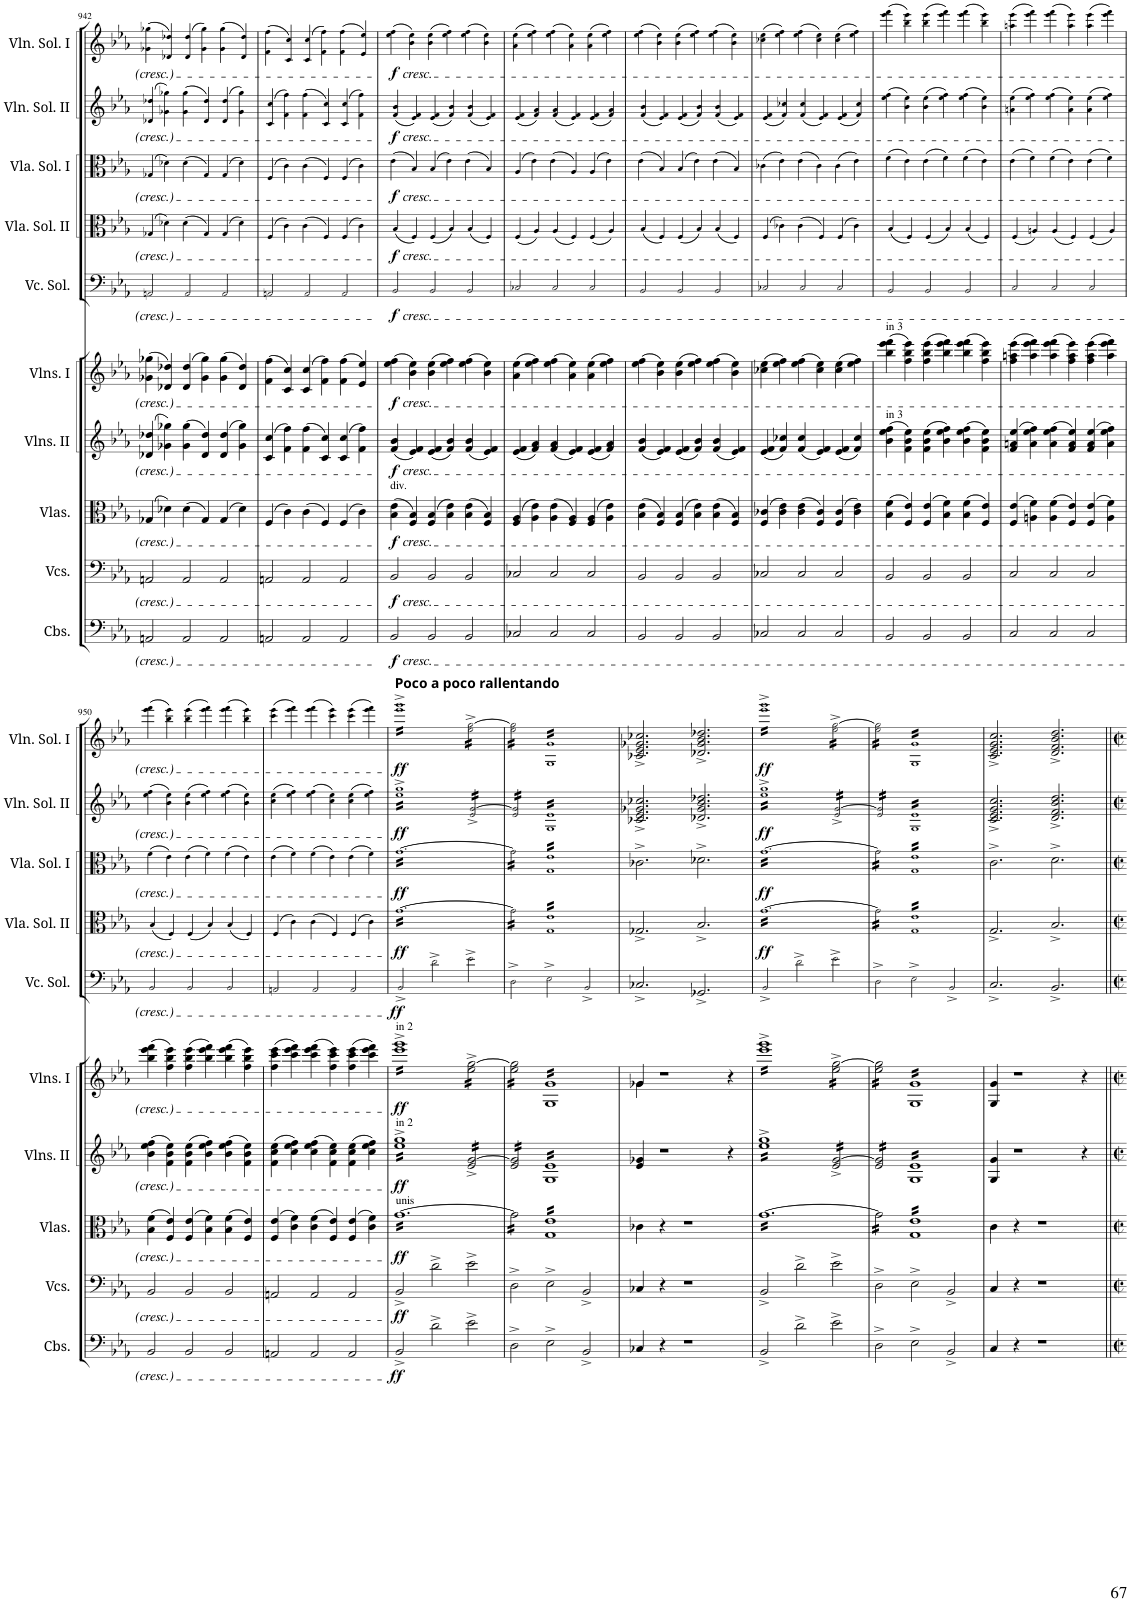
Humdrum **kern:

**kern	**dynam	**kern	**dynam	**kern	**dynam	**kern	**dynam	**kern	**dynam	**kern	**dynam	**kern	**dynam	**kern	**dynam	**kern	**dynam	**kern	**dynam
*part10	*part10	*part9	*part9	*part8	*part8	*part7	*part7	*part6	*part6	*part5	*part5	*part4	*part4	*part3	*part3	*part2	*part2	*part1	*part1
*staff10	*staff10	*staff9	*staff9	*staff8	*staff8	*staff7	*staff7	*staff6	*staff6	*staff5	*staff5	*staff4	*staff4	*staff3	*staff3	*staff2	*staff2	*staff1	*staff1
*I"Contrabasses	*	*I"Violoncellos	*	*I"Violas	*	*I"Violins II	*	*I"Violins I	*	*I"Violoncello Solo	*	*I"Viola Solo II	*	*I"Viola Solo I	*	*I"Violin Solo II	*	*I"Violin Solo I	*
*I'Cbs.	*	*I'Vcs.	*	*I'Vlas.	*	*I'Vlns. II	*	*I'Vlns. I	*	*I'Vc. Sol.	*	*I'Vla. Sol. II	*	*I'Vla. Sol. I	*	*I'Vln. Sol. II	*	*I'Vln. Sol. I	*
!!LO:PB:g=z
*clefF4	*	*clefF4	*	*clefC3	*	*clefG2	*	*clefG2	*	*clefF4	*	*clefC3	*	*clefC3	*	*clefG2	*	*clefG2	*
*Trd7c12	*	*	*	*	*	*	*	*	*	*	*	*	*	*	*	*	*	*	*
*k[b-e-a-]	*	*k[b-e-a-]	*	*k[b-e-a-]	*	*k[b-e-a-]	*	*k[b-e-a-]	*	*k[b-e-a-]	*	*k[b-e-a-]	*	*k[b-e-a-]	*	*k[b-e-a-]	*	*k[b-e-a-]	*
*M3/2	*	*M3/2	*	*M3/2	*	*M3/2	*	*M3/2	*	*M3/2	*	*M3/2	*	*M3/2	*	*M3/2	*	*M3/2	*
=942	=942	=942	=942	=942	=942	=942	=942	=942	=942	=942	=942	=942	=942	=942	=942	=942	=942	=942	=942
3AAn/	.	3AAn/	.	(6G-X/	.	(6d-X/ 6dd-X/	.	(6g-X\ 6gg-X\	.	3AAn/	.	(6G-X/	.	(6G-X/	.	(6d-X/ 6dd-X/	.	(6g-X\ 6gg-X\	.
.	.	.	.	6d-X\)	.	6g-X\ 6gg-X\)	.	6d-X/ 6dd-X/)	.	.	.	6d-X\)	.	6d-X\)	.	6g-X\ 6gg-X\)	.	6d-X/ 6dd-X/)	.
3AA/	.	3AA/	.	(6d-\	.	(6g-\ 6gg-\	.	(6d-/ 6dd-/	.	3AA/	.	(6d-\	.	(6d-\	.	(6g-\ 6gg-\	.	(6d-/ 6dd-/	.
.	.	.	.	6G-/)	.	6d-/ 6dd-/)	.	6g-\ 6gg-\)	.	.	.	6G-/)	.	6G-/)	.	6d-/ 6dd-/)	.	6g-\ 6gg-\)	.
3AA/	.	3AA/	.	(6G-/	.	(6d-/ 6dd-/	.	(6g-\ 6gg-\	.	3AA/	.	(6G-/	.	(6G-/	.	(6d-/ 6dd-/	.	(6g-\ 6gg-\	.
.	.	.	.	6d-\)	.	6g-\ 6gg-\)	.	6d-/ 6dd-/)	.	.	.	6d-\)	.	6d-\)	.	6g-\ 6gg-\)	.	6d-/ 6dd-/)	.
=943	=943	=943	=943	=943	=943	=943	=943	=943	=943	=943	=943	=943	=943	=943	=943	=943	=943	=943	=943
3AAn/	.	3AAn/	.	(6F/	.	(6c/ 6cc/	.	(6f\ 6ff\	.	3AAn/	.	(6F/	.	(6F/	.	(6c/ 6cc/	.	(6f\ 6ff\	.
.	.	.	.	6c\)	.	6f\ 6ff\)	.	6c/ 6cc/)	.	.	.	6c\)	.	6c\)	.	6f\ 6ff\)	.	6c/ 6cc/)	.
3AA/	.	3AA/	.	(6c\	.	(6f\ 6ff\	.	(6c/ 6cc/	.	3AA/	.	(6c\	.	(6c\	.	(6f\ 6ff\	.	(6c/ 6cc/	.
.	.	.	.	6F/)	.	6c/ 6cc/)	.	6f\ 6ff\)	.	.	.	6F/)	.	6F/)	.	6c/ 6cc/)	.	6f\ 6ff\)	.
3AA/	.	3AA/	.	(6F/	.	(6c/ 6cc/	.	(6f\ 6ff\	.	3AA/	.	(6F/	.	(6F/	.	(6c/ 6cc/	.	(6f\ 6ff\	.
.	.	.	.	6c\)	.	6f\ 6ff\)	.	6e-/ 6ee-/)	.	.	.	6c\)	.	6c\)	.	6f\ 6ff\)	.	6e-/ 6ee-/)	.
=944	=944	=944	=944	=944	=944	=944	=944	=944	=944	=944	=944	=944	=944	=944	=944	=944	=944	=944	=944
!	!	!	!	!	!	!	!	!	!	!	!	!	!	!	!	!	!	!LO:TX:b:i:t=cresc.	!
!	!	!	!	!	!	!	!	!	!	!	!	!	!	!	!	!LO:TX:b:i:t=cresc.	!	!	!
!	!	!	!	!	!	!	!	!	!	!	!	!	!	!LO:TX:b:i:t=cresc.	!	!	!	!	!
!	!	!	!	!	!	!	!	!	!	!	!	!LO:TX:b:i:t=cresc.	!	!	!	!	!	!	!
!	!	!	!	!	!	!	!	!	!	!LO:TX:b:i:t=cresc.	!	!	!	!	!	!	!	!	!
!	!	!	!	!	!	!	!	!LO:TX:b:i:t=cresc.	!	!	!	!	!	!	!	!	!	!	!
!	!	!	!	!	!	!LO:TX:b:i:t=cresc.	!	!	!	!	!	!	!	!	!	!	!	!	!
!	!	!	!	!LO:TX:a:t=div.	!	!	!	!	!	!	!	!	!	!	!	!	!	!	!
!	!	!	!	!LO:TX:b:i:t=cresc.	!	!	!	!	!	!	!	!	!	!	!	!	!	!	!
!	!	!LO:TX:b:i:t=cresc.	!	!	!	!	!	!	!	!	!	!	!	!	!	!	!	!	!
!LO:TX:b:i:t=cresc.	!	!	!	!	!	!	!	!	!	!	!	!	!	!	!	!	!	!	!
!	!LO:DY:b	!	!LO:DY:b	!	!LO:DY:b	!	!LO:DY:b	!	!LO:DY:b	!	!LO:DY:b	!	!LO:DY:b	!	!LO:DY:b	!	!LO:DY:b	!	!LO:DY:b
3BB-/	f	3BB-/	f	(6B-\ 6e-\	f	(6f/ 6b-/	f	(6ee-\ 6ff\	f	3BB-/	f	(6B-/	f	(6e-\	f	(6f/ 6b-/	f	(6ee-\ 6ff\	f
.	.	.	.	6F/ 6B-/)	.	6e-/ 6f/)	.	6b-\ 6ee-\)	.	.	.	6F/)	.	6B-/)	.	6e-/ 6f/)	.	6b-\ 6ee-\)	.
3BB-/	.	3BB-/	.	(6F/ 6B-/	.	(6e-/ 6f/	.	(6b-\ 6ee-\	.	3BB-/	.	(6F/	.	(6B-/	.	(6e-/ 6f/	.	(6b-\ 6ee-\	.
.	.	.	.	6B-\ 6e-\)	.	6f/ 6b-/)	.	6ee-\ 6ff\)	.	.	.	6B-/)	.	6e-\)	.	6f/ 6b-/)	.	6ee-\ 6ff\)	.
3BB-/	.	3BB-/	.	(6B-\ 6e-\	.	(6f/ 6b-/	.	(6ee-\ 6ff\	.	3BB-/	.	(6B-/	.	(6e-\	.	(6f/ 6b-/	.	(6ee-\ 6ff\	.
.	.	.	.	6F/ 6B-/)	.	6e-/ 6f/)	.	6b-\ 6ee-\)	.	.	.	6F/)	.	6B-/)	.	6e-/ 6f/)	.	6b-\ 6ee-\)	.
=945	=945	=945	=945	=945	=945	=945	=945	=945	=945	=945	=945	=945	=945	=945	=945	=945	=945	=945	=945
3C-X/	.	3C-X/	.	(6F/ 6A-/	.	(6e-/ 6f/	.	(6a-\ 6ee-\	.	3C-X/	.	(6F/	.	(6A-/	.	(6e-/ 6f/	.	(6a-\ 6ee-\	.
.	.	.	.	6A-\ 6e-\)	.	6f/ 6a-/)	.	6ee-\ 6ff\)	.	.	.	6A-/)	.	6e-\)	.	6f/ 6a-/)	.	6ee-\ 6ff\)	.
3C-/	.	3C-/	.	(6A-\ 6e-\	.	(6f/ 6a-/	.	(6ee-\ 6ff\	.	3C-/	.	(6A-/	.	(6e-\	.	(6f/ 6a-/	.	(6ee-\ 6ff\	.
.	.	.	.	6F/ 6A-/)	.	6e-/ 6f/)	.	6a-\ 6ee-\)	.	.	.	6F/)	.	6A-/)	.	6e-/ 6f/)	.	6a-\ 6ee-\)	.
3C-/	.	3C-/	.	(6F/ 6A-/	.	(6e-/ 6f/	.	(6a-\ 6ee-\	.	3C-/	.	(6F/	.	(6A-/	.	(6e-/ 6f/	.	(6a-\ 6ee-\	.
.	.	.	.	6A-\ 6e-\)	.	6f/ 6a-/)	.	6ee-\ 6ff\)	.	.	.	6A-/)	.	6e-\)	.	6f/ 6a-/)	.	6ee-\ 6ff\)	.
=946	=946	=946	=946	=946	=946	=946	=946	=946	=946	=946	=946	=946	=946	=946	=946	=946	=946	=946	=946
3BB-/	.	3BB-/	.	(6B-\ 6e-\	.	(6f/ 6b-/	.	(6ee-\ 6ff\	.	3BB-/	.	(6B-/	.	(6e-\	.	(6f/ 6b-/	.	(6ee-\ 6ff\	.
.	.	.	.	6F/ 6B-/)	.	6e-/ 6f/)	.	6b-\ 6ee-\)	.	.	.	6F/)	.	6B-/)	.	6e-/ 6f/)	.	6b-\ 6ee-\)	.
3BB-/	.	3BB-/	.	(6F/ 6B-/	.	(6e-/ 6f/	.	(6b-\ 6ee-\	.	3BB-/	.	(6F/	.	(6B-/	.	(6e-/ 6f/	.	(6b-\ 6ee-\	.
.	.	.	.	6B-\ 6e-\)	.	6f/ 6b-/)	.	6ee-\ 6ff\)	.	.	.	6B-/)	.	6e-\)	.	6f/ 6b-/)	.	6ee-\ 6ff\)	.
3BB-/	.	3BB-/	.	(6B-\ 6e-\	.	(6f/ 6b-/	.	(6ee-\ 6ff\	.	3BB-/	.	(6B-/	.	(6e-\	.	(6f/ 6b-/	.	(6ee-\ 6ff\	.
.	.	.	.	6F/ 6B-/)	.	6e-/ 6f/)	.	6b-\ 6ee-\)	.	.	.	6F/)	.	6B-/)	.	6e-/ 6f/)	.	6b-\ 6ee-\)	.
=947	=947	=947	=947	=947	=947	=947	=947	=947	=947	=947	=947	=947	=947	=947	=947	=947	=947	=947	=947
3C-X/	.	3C-X/	.	(6F/ 6c-X/	.	(6e-/ 6f/	.	(6cc-X\ 6ee-\	.	3C-X/	.	(6F/	.	(6c-X\	.	(6e-/ 6f/	.	(6cc-X\ 6ee-\	.
.	.	.	.	6c-\ 6e-\)	.	6f/ 6cc-X/)	.	6ee-\ 6ff\)	.	.	.	6c-X\)	.	6e-\)	.	6f/ 6cc-X/)	.	6ee-\ 6ff\)	.
3C-/	.	3C-/	.	(6c-\ 6e-\	.	(6f/ 6cc-/	.	(6ee-\ 6ff\	.	3C-/	.	(6c-\	.	(6e-\	.	(6f/ 6cc-/	.	(6ee-\ 6ff\	.
.	.	.	.	6F/ 6c-/)	.	6e-/ 6f/)	.	6cc-\ 6ee-\)	.	.	.	6F/)	.	6c-\)	.	6e-/ 6f/)	.	6cc-\ 6ee-\)	.
3C-/	.	3C-/	.	(6F/ 6c-/	.	(6e-/ 6f/	.	(6cc-\ 6ee-\	.	3C-/	.	(6F/	.	(6c-\	.	(6e-/ 6f/	.	(6cc-\ 6ee-\	.
.	.	.	.	6c-\ 6e-\)	.	6f/ 6cc-/)	.	6ee-\ 6ff\)	.	.	.	6c-\)	.	6e-\)	.	6f/ 6cc-/)	.	6ee-\ 6ff\)	.
=948	=948	=948	=948	=948	=948	=948	=948	=948	=948	=948	=948	=948	=948	=948	=948	=948	=948	=948	=948
!	!	!	!	!	!	!	!	!LO:TX:a:t=in 3	!	!	!	!	!	!	!	!	!	!	!
!	!	!	!	!	!	!LO:TX:a:t=in 3	!	!	!	!	!	!	!	!	!	!	!	!	!
3BB-/	.	3BB-/	.	(6B-\ 6f\	.	(6b-\ 6ee-\ 6ff\	.	(6bb-\ 6eee-\ 6fff\	.	3BB-/	.	(6B-/	.	(6f\	.	(6ee-\ 6ff\	.	(6eee-\ 6fff\	.
.	.	.	.	6F/ 6e-/)	.	6f\ 6b-\ 6ee-\)	.	6ff\ 6bb-\ 6eee-\)	.	.	.	6F/)	.	6e-\)	.	6b-\ 6ee-\)	.	6bb-\ 6eee-\)	.
3BB-/	.	3BB-/	.	(6F/ 6e-/	.	(6f\ 6b-\ 6ee-\	.	(6ff\ 6bb-\ 6eee-\	.	3BB-/	.	(6F/	.	(6e-\	.	(6b-\ 6ee-\	.	(6bb-\ 6eee-\	.
.	.	.	.	6B-\ 6f\)	.	6b-\ 6ee-\ 6ff\)	.	6bb-\ 6eee-\ 6fff\)	.	.	.	6B-/)	.	6f\)	.	6ee-\ 6ff\)	.	6eee-\ 6fff\)	.
3BB-/	.	3BB-/	.	(6B-\ 6f\	.	(6b-\ 6ee-\ 6ff\	.	(6bb-\ 6eee-\ 6fff\	.	3BB-/	.	(6B-/	.	(6f\	.	(6ee-\ 6ff\	.	(6eee-\ 6fff\	.
.	.	.	.	6F/ 6e-/)	.	6f\ 6b-\ 6ee-\)	.	6ff\ 6bb-\ 6eee-\)	.	.	.	6F/)	.	6e-\)	.	6b-\ 6ee-\)	.	6bb-\ 6eee-\)	.
=949	=949	=949	=949	=949	=949	=949	=949	=949	=949	=949	=949	=949	=949	=949	=949	=949	=949	=949	=949
3C/	.	3C/	.	(6F/ 6e-/	.	(6f/ 6an/ 6ee-/	.	(6ff\ 6aan\ 6eee-\	.	3C/	.	(6F/	.	(6e-\	.	(6an\ 6ee-\	.	(6aan\ 6eee-\	.
.	.	.	.	6An\ 6f\)	.	6a\ 6ee-\ 6ff\)	.	6aa\ 6eee-\ 6fff\)	.	.	.	6An/)	.	6f\)	.	6ee-\ 6ff\)	.	6eee-\ 6fff\)	.
3C/	.	3C/	.	(6A\ 6f\	.	(6a\ 6ee-\ 6ff\	.	(6aa\ 6eee-\ 6fff\	.	3C/	.	(6A/	.	(6f\	.	(6ee-\ 6ff\	.	(6eee-\ 6fff\	.
.	.	.	.	6F/ 6e-/)	.	6f/ 6a/ 6ee-/)	.	6ff\ 6aa\ 6eee-\)	.	.	.	6F/)	.	6e-\)	.	6a\ 6ee-\)	.	6aa\ 6eee-\)	.
3C/	.	3C/	.	(6F/ 6e-/	.	(6f/ 6a/ 6ee-/	.	(6ff\ 6aa\ 6eee-\	.	3C/	.	(6F/	.	(6e-\	.	(6a\ 6ee-\	.	(6aa\ 6eee-\	.
.	.	.	.	6A\ 6f\)	.	6a\ 6ee-\ 6ff\)	.	6aa\ 6eee-\ 6fff\)	.	.	.	6A/)	.	6f\)	.	6ee-\ 6ff\)	.	6eee-\ 6fff\)	.
!!LO:LB:g=z
=950	=950	=950	=950	=950	=950	=950	=950	=950	=950	=950	=950	=950	=950	=950	=950	=950	=950	=950	=950
3BB-/	.	3BB-/	.	(6B-\ 6f\	.	(6b-\ 6ee-\ 6ff\	.	(6bb-\ 6eee-\ 6fff\	.	3BB-/	.	(6B-/	.	(6f\	.	(6ee-\ 6ff\	.	(6eee-\ 6fff\	.
.	.	.	.	6F/ 6e-/)	.	6f\ 6b-\ 6ee-\)	.	6ff\ 6bb-\ 6eee-\)	.	.	.	6F/)	.	6e-\)	.	6b-\ 6ee-\)	.	6bb-\ 6eee-\)	.
3BB-/	.	3BB-/	.	(6F/ 6e-/	.	(6f\ 6b-\ 6ee-\	.	(6ff\ 6bb-\ 6eee-\	.	3BB-/	.	(6F/	.	(6e-\	.	(6b-\ 6ee-\	.	(6bb-\ 6eee-\	.
.	.	.	.	6B-\ 6f\)	.	6b-\ 6ee-\ 6ff\)	.	6bb-\ 6eee-\ 6fff\)	.	.	.	6B-/)	.	6f\)	.	6ee-\ 6ff\)	.	6eee-\ 6fff\)	.
3BB-/	.	3BB-/	.	(6B-\ 6f\	.	(6b-\ 6ee-\ 6ff\	.	(6bb-\ 6eee-\ 6fff\	.	3BB-/	.	(6B-/	.	(6f\	.	(6ee-\ 6ff\	.	(6eee-\ 6fff\	.
.	.	.	.	6F/ 6e-/)	.	6f\ 6b-\ 6ee-\)	.	6ff\ 6bb-\ 6eee-\)	.	.	.	6F/)	.	6e-\)	.	6b-\ 6ee-\)	.	6bb-\ 6eee-\)	.
=951	=951	=951	=951	=951	=951	=951	=951	=951	=951	=951	=951	=951	=951	=951	=951	=951	=951	=951	=951
3AAn/	.	3AAn/	.	(6F/ 6e-/	.	(6f\ 6cc\ 6ee-\	.	(6ff\ 6ccc\ 6eee-\	.	3AAn/	.	(6F/	.	(6e-\	.	(6cc\ 6ee-\	.	(6ccc\ 6eee-\	.
.	.	.	.	6c\ 6f\)	.	6cc\ 6ee-\ 6ff\)	.	6ccc\ 6eee-\ 6fff\)	.	.	.	6c\)	.	6f\)	.	6ee-\ 6ff\)	.	6eee-\ 6fff\)	.
3AA/	.	3AA/	.	(6c\ 6f\	.	(6cc\ 6ee-\ 6ff\	.	(6ccc\ 6eee-\ 6fff\	.	3AA/	.	(6c\	.	(6f\	.	(6ee-\ 6ff\	.	(6eee-\ 6fff\	.
.	.	.	.	6F/ 6e-/)	.	6f\ 6cc\ 6ee-\)	.	6ff\ 6ccc\ 6eee-\)	.	.	.	6F/)	.	6e-\)	.	6cc\ 6ee-\)	.	6ccc\ 6eee-\)	.
3AA/	.	3AA/	.	(6F/ 6e-/	.	(6f\ 6cc\ 6ee-\	.	(6ff\ 6ccc\ 6eee-\	.	3AA/	.	(6F/	.	(6e-\	.	(6cc\ 6ee-\	.	(6ccc\ 6eee-\	.
.	.	.	.	6c\ 6f\)	.	6cc\ 6ee-\ 6ff\)	.	6ccc\ 6eee-\ 6fff\)	.	.	.	6c\)	.	6f\)	.	6ee-\ 6ff\)	.	6eee-\ 6fff\)	.
=952	=952	=952	=952	=952	=952	=952	=952	=952	=952	=952	=952	=952	=952	=952	=952	=952	=952	=952	=952
*M3/2	*	*M3/2	*	*M3/2	*	*M3/2	*	*M3/2	*	*M3/2	*	*M3/2	*	*M3/2	*	*M3/2	*	*M3/2	*
!	!	!	!	!	!	!	!	!	!	!	!	!	!	!	!	!	!	!LO:TX:a:B:t=Poco a poco rallentando	!
!	!	!	!	!	!	!	!	!LO:TX:a:t=in 2	!	!	!	!	!	!	!	!	!	!	!
!	!	!	!	!	!	!LO:TX:a:t=in 2	!	!	!	!	!	!	!	!	!	!	!	!	!
!	!	!	!	!LO:TX:a:t=unis	!	!	!	!	!	!	!	!	!	!	!	!	!	!	!
!	!LO:DY:b	!	!LO:DY:b	!	!LO:DY:b	!	!LO:DY:b	!	!LO:DY:b	!	!LO:DY:b	!	!LO:DY:b	!	!LO:DY:b	!	!LO:DY:b	!	!LO:DY:b
*	*	*	*	*tremolo	*	*	*	*	*	*	*	*	*	*	*	*	*	*	*
*	*	*	*	*	*	*tremolo	*	*	*	*	*	*	*	*	*	*	*	*	*
*	*	*	*	*	*	*	*	*tremolo	*	*	*	*	*	*	*	*	*	*	*
*	*	*	*	*	*	*	*	*	*	*	*	*tremolo	*	*	*	*	*	*	*
*	*	*	*	*	*	*	*	*	*	*	*	*	*	*tremolo	*	*	*	*	*
*	*	*	*	*	*	*	*	*	*	*	*	*	*	*	*	*tremolo	*	*	*
*	*	*	*	*	*	*	*	*	*	*	*	*	*	*	*	*	*	*tremolo	*
2BB-^/	ff	2BB-^/	ff	[16gLL	ff	16ee-^ 16gg^LL	ff	16eee-^ 16ggg^LL	ff	2BB-^/	ff	16gLL	ff	16gLL	ff	16ee-^ 16gg^LL	ff	16eee-^ 16ggg^LL	ff
.	.	.	.	16g	.	16ee-^ 16gg^	.	16eee-^ 16ggg^	.	.	.	16g	.	16g	.	16ee-^ 16gg^	.	16eee-^ 16ggg^	.
.	.	.	.	16g	.	16ee-^ 16gg^	.	16eee-^ 16ggg^	.	.	.	16g	.	16g	.	16ee-^ 16gg^	.	16eee-^ 16ggg^	.
.	.	.	.	16g	.	16ee-^ 16gg^	.	16eee-^ 16ggg^	.	.	.	16g	.	16g	.	16ee-^ 16gg^	.	16eee-^ 16ggg^	.
.	.	.	.	16g	.	16ee-^ 16gg^	.	16eee-^ 16ggg^	.	.	.	16g	.	16g	.	16ee-^ 16gg^	.	16eee-^ 16ggg^	.
.	.	.	.	16g	.	16ee-^ 16gg^	.	16eee-^ 16ggg^	.	.	.	16g	.	16g	.	16ee-^ 16gg^	.	16eee-^ 16ggg^	.
.	.	.	.	16g	.	16ee-^ 16gg^	.	16eee-^ 16ggg^	.	.	.	16g	.	16g	.	16ee-^ 16gg^	.	16eee-^ 16ggg^	.
.	.	.	.	16g	.	16ee-^ 16gg^	.	16eee-^ 16ggg^	.	.	.	16g	.	16g	.	16ee-^ 16gg^	.	16eee-^ 16ggg^	.
2d^\	.	2d^\	.	16g	.	16ee-^ 16gg^	.	16eee-^ 16ggg^	.	2d^\	.	16g	.	16g	.	16ee-^ 16gg^	.	16eee-^ 16ggg^	.
.	.	.	.	16g	.	16ee-^ 16gg^	.	16eee-^ 16ggg^	.	.	.	16g	.	16g	.	16ee-^ 16gg^	.	16eee-^ 16ggg^	.
.	.	.	.	16g	.	16ee-^ 16gg^	.	16eee-^ 16ggg^	.	.	.	16g	.	16g	.	16ee-^ 16gg^	.	16eee-^ 16ggg^	.
.	.	.	.	16g	.	16ee-^ 16gg^	.	16eee-^ 16ggg^	.	.	.	16g	.	16g	.	16ee-^ 16gg^	.	16eee-^ 16ggg^	.
.	.	.	.	16g	.	16ee-^ 16gg^	.	16eee-^ 16ggg^	.	.	.	16g	.	16g	.	16ee-^ 16gg^	.	16eee-^ 16ggg^	.
.	.	.	.	16g	.	16ee-^ 16gg^	.	16eee-^ 16ggg^	.	.	.	16g	.	16g	.	16ee-^ 16gg^	.	16eee-^ 16ggg^	.
.	.	.	.	16g	.	16ee-^ 16gg^	.	16eee-^ 16ggg^	.	.	.	16g	.	16g	.	16ee-^ 16gg^	.	16eee-^ 16ggg^	.
.	.	.	.	16g	.	16ee-^ 16gg^JJ	.	16eee-^ 16ggg^JJ	.	.	.	16g	.	16g	.	16ee-^ 16gg^JJ	.	16eee-^ 16ggg^JJ	.
2e-^\	.	2e-^\	.	16g	.	16e-/^ [16g/^LL	.	16ee-\^ [16gg\^LL	.	2e-^\	.	16g	.	16g	.	16e-/^ 16g/^LL	.	16ee-\^ 16gg\^LL	.
.	.	.	.	16g	.	16e-/^ 16g/^	.	16ee-\^ 16gg\^	.	.	.	16g	.	16g	.	16e-/^ 16g/^	.	16ee-\^ 16gg\^	.
.	.	.	.	16g	.	16e-/^ 16g/^	.	16ee-\^ 16gg\^	.	.	.	16g	.	16g	.	16e-/^ 16g/^	.	16ee-\^ 16gg\^	.
.	.	.	.	16g	.	16e-/^ 16g/^	.	16ee-\^ 16gg\^	.	.	.	16g	.	16g	.	16e-/^ 16g/^	.	16ee-\^ 16gg\^	.
.	.	.	.	16g	.	16e-/^ 16g/^	.	16ee-\^ 16gg\^	.	.	.	16g	.	16g	.	16e-/^ 16g/^	.	16ee-\^ 16gg\^	.
.	.	.	.	16g	.	16e-/^ 16g/^	.	16ee-\^ 16gg\^	.	.	.	16g	.	16g	.	16e-/^ 16g/^	.	16ee-\^ 16gg\^	.
.	.	.	.	16g	.	16e-/^ 16g/^	.	16ee-\^ 16gg\^	.	.	.	16g	.	16g	.	16e-/^ 16g/^	.	16ee-\^ 16gg\^	.
.	.	.	.	16gJJ	.	16e-/^ 16g/^JJ	.	16ee-\^ 16gg\^JJ	.	.	.	16gJJ	.	16gJJ	.	16e-/^ 16g/^JJ	.	16ee-\^ 16gg\^JJ	.
=953	=953	=953	=953	=953	=953	=953	=953	=953	=953	=953	=953	=953	=953	=953	=953	=953	=953	=953	=953
2D^\	.	2D^\	.	16g\]LL	.	16e-/ 16g/]LL	.	16ee-\ 16gg\]LL	.	2D^\	.	16g\LL	.	16g\LL	.	16e-/ 16g/LL	.	16ee-\ 16gg\LL	.
.	.	.	.	16g\	.	16e-/ 16g/	.	16ee-\ 16gg\	.	.	.	16g\	.	16g\	.	16e-/ 16g/	.	16ee-\ 16gg\	.
.	.	.	.	16g\	.	16e-/ 16g/	.	16ee-\ 16gg\	.	.	.	16g\	.	16g\	.	16e-/ 16g/	.	16ee-\ 16gg\	.
.	.	.	.	16g\	.	16e-/ 16g/	.	16ee-\ 16gg\	.	.	.	16g\	.	16g\	.	16e-/ 16g/	.	16ee-\ 16gg\	.
.	.	.	.	16g\	.	16e-/ 16g/	.	16ee-\ 16gg\	.	.	.	16g\	.	16g\	.	16e-/ 16g/	.	16ee-\ 16gg\	.
.	.	.	.	16g\	.	16e-/ 16g/	.	16ee-\ 16gg\	.	.	.	16g\	.	16g\	.	16e-/ 16g/	.	16ee-\ 16gg\	.
.	.	.	.	16g\	.	16e-/ 16g/	.	16ee-\ 16gg\	.	.	.	16g\	.	16g\	.	16e-/ 16g/	.	16ee-\ 16gg\	.
.	.	.	.	16g\JJ	.	16e-/ 16g/JJ	.	16ee-\ 16gg\JJ	.	.	.	16g\JJ	.	16g\JJ	.	16e-/ 16g/JJ	.	16ee-\ 16gg\JJ	.
2E-^\	.	2E-^\	.	16G 16e-LL	.	16G 16e-LL	.	16G 16gLL	.	2E-^\	.	16G 16e-LL	.	16G 16e-LL	.	16G 16e-LL	.	16G 16gLL	.
.	.	.	.	16G 16e-	.	16G 16e-	.	16G 16g	.	.	.	16G 16e-	.	16G 16e-	.	16G 16e-	.	16G 16g	.
.	.	.	.	16G 16e-	.	16G 16e-	.	16G 16g	.	.	.	16G 16e-	.	16G 16e-	.	16G 16e-	.	16G 16g	.
.	.	.	.	16G 16e-	.	16G 16e-	.	16G 16g	.	.	.	16G 16e-	.	16G 16e-	.	16G 16e-	.	16G 16g	.
.	.	.	.	16G 16e-	.	16G 16e-	.	16G 16g	.	.	.	16G 16e-	.	16G 16e-	.	16G 16e-	.	16G 16g	.
.	.	.	.	16G 16e-	.	16G 16e-	.	16G 16g	.	.	.	16G 16e-	.	16G 16e-	.	16G 16e-	.	16G 16g	.
.	.	.	.	16G 16e-	.	16G 16e-	.	16G 16g	.	.	.	16G 16e-	.	16G 16e-	.	16G 16e-	.	16G 16g	.
.	.	.	.	16G 16e-	.	16G 16e-	.	16G 16g	.	.	.	16G 16e-	.	16G 16e-	.	16G 16e-	.	16G 16g	.
2BB-^/	.	2BB-^/	.	16G 16e-	.	16G 16e-	.	16G 16g	.	2BB-^/	.	16G 16e-	.	16G 16e-	.	16G 16e-	.	16G 16g	.
.	.	.	.	16G 16e-	.	16G 16e-	.	16G 16g	.	.	.	16G 16e-	.	16G 16e-	.	16G 16e-	.	16G 16g	.
.	.	.	.	16G 16e-	.	16G 16e-	.	16G 16g	.	.	.	16G 16e-	.	16G 16e-	.	16G 16e-	.	16G 16g	.
.	.	.	.	16G 16e-	.	16G 16e-	.	16G 16g	.	.	.	16G 16e-	.	16G 16e-	.	16G 16e-	.	16G 16g	.
.	.	.	.	16G 16e-	.	16G 16e-	.	16G 16g	.	.	.	16G 16e-	.	16G 16e-	.	16G 16e-	.	16G 16g	.
.	.	.	.	16G 16e-	.	16G 16e-	.	16G 16g	.	.	.	16G 16e-	.	16G 16e-	.	16G 16e-	.	16G 16g	.
.	.	.	.	16G 16e-	.	16G 16e-	.	16G 16g	.	.	.	16G 16e-	.	16G 16e-	.	16G 16e-	.	16G 16g	.
.	.	.	.	16G 16e-JJ	.	16G 16e-JJ	.	16G 16gJJ	.	.	.	16G 16e-JJ	.	16G 16e-JJ	.	16G 16e-JJ	.	16G 16gJJ	.
*	*	*	*	*	*	*	*	*	*	*	*	*	*	*	*	*	*	*Xtremolo	*
*	*	*	*	*	*	*	*	*	*	*	*	*	*	*	*	*Xtremolo	*	*	*
*	*	*	*	*	*	*	*	*	*	*	*	*	*	*Xtremolo	*	*	*	*	*
*	*	*	*	*	*	*	*	*	*	*	*	*Xtremolo	*	*	*	*	*	*	*
*	*	*	*	*	*	*	*	*Xtremolo	*	*	*	*	*	*	*	*	*	*	*
*	*	*	*	*	*	*Xtremolo	*	*	*	*	*	*	*	*	*	*	*	*	*
*	*	*	*	*Xtremolo	*	*	*	*	*	*	*	*	*	*	*	*	*	*	*
=954	=954	=954	=954	=954	=954	=954	=954	=954	=954	=954	=954	=954	=954	=954	=954	=954	=954	=954	=954
*	*	*	*	*	*	*	*	*^	*	*	*	*	*	*	*	*	*	*	*
4C-X/	.	4C-X/	.	4c-X\	.	4e-/ 4g-X/	.	4g-X/	4g-\	.	2.C-X^/	.	2.G-X^/	.	2.c-X^\	.	2.c-X/^ 2.e-/^ 2.g-X/^ 2.cc-X/^	.	2.c-X/^ 2.e-/^ 2.g-X/^ 2.cc-X/^	.
4r	.	4r	.	4r	.	1r	.	1r	1ryy	.	.	.	.	.	.	.	.	.	.	.
1r	.	1r	.	1r	.	.	.	.	.	.	.	.	.	.	.	.	.	.	.	.
.	.	.	.	.	.	.	.	.	.	.	2.GG-X^/	.	2.B-^/	.	2.d-X^\	.	2.d-X/^ 2.g-/^ 2.b-/^ 2.dd-X/^	.	2.d-X/^ 2.g-/^ 2.b-/^ 2.dd-X/^	.
.	.	.	.	.	.	4r	.	4r	4ryy	.	.	.	.	.	.	.	.	.	.	.
=955	=955	=955	=955	=955	=955	=955	=955	=955	=955	=955	=955	=955	=955	=955	=955	=955	=955	=955	=955	=955
!	!	!	!	!	!	!	!	!	!	!	!	!	!	!LO:DY:b	!	!LO:DY:b	!	!LO:DY:b	!	!LO:DY:b
*	*	*	*	*	*	*	*	*v	*v	*	*	*	*	*	*	*	*	*	*	*
*	*	*	*	*tremolo	*	*	*	*	*	*	*	*	*	*	*	*	*	*	*
*	*	*	*	*	*	*tremolo	*	*	*	*	*	*	*	*	*	*	*	*	*
*	*	*	*	*	*	*	*	*tremolo	*	*	*	*	*	*	*	*	*	*	*
*	*	*	*	*	*	*	*	*	*	*	*	*tremolo	*	*	*	*	*	*	*
*	*	*	*	*	*	*	*	*	*	*	*	*	*	*tremolo	*	*	*	*	*
*	*	*	*	*	*	*	*	*	*	*	*	*	*	*	*	*tremolo	*	*	*
*	*	*	*	*	*	*	*	*	*	*	*	*	*	*	*	*	*	*tremolo	*
2BB-^/	.	2BB-^/	.	[16gLL	.	16ee-^ 16gg^LL	.	16eee-^ 16ggg^LL	.	2BB-^/	.	16gLL	ff	16gLL	ff	16ee-^ 16gg^LL	ff	16eee-^ 16ggg^LL	ff
.	.	.	.	16g	.	16ee-^ 16gg^	.	16eee-^ 16ggg^	.	.	.	16g	.	16g	.	16ee-^ 16gg^	.	16eee-^ 16ggg^	.
.	.	.	.	16g	.	16ee-^ 16gg^	.	16eee-^ 16ggg^	.	.	.	16g	.	16g	.	16ee-^ 16gg^	.	16eee-^ 16ggg^	.
.	.	.	.	16g	.	16ee-^ 16gg^	.	16eee-^ 16ggg^	.	.	.	16g	.	16g	.	16ee-^ 16gg^	.	16eee-^ 16ggg^	.
.	.	.	.	16g	.	16ee-^ 16gg^	.	16eee-^ 16ggg^	.	.	.	16g	.	16g	.	16ee-^ 16gg^	.	16eee-^ 16ggg^	.
.	.	.	.	16g	.	16ee-^ 16gg^	.	16eee-^ 16ggg^	.	.	.	16g	.	16g	.	16ee-^ 16gg^	.	16eee-^ 16ggg^	.
.	.	.	.	16g	.	16ee-^ 16gg^	.	16eee-^ 16ggg^	.	.	.	16g	.	16g	.	16ee-^ 16gg^	.	16eee-^ 16ggg^	.
.	.	.	.	16g	.	16ee-^ 16gg^	.	16eee-^ 16ggg^	.	.	.	16g	.	16g	.	16ee-^ 16gg^	.	16eee-^ 16ggg^	.
2d^\	.	2d^\	.	16g	.	16ee-^ 16gg^	.	16eee-^ 16ggg^	.	2d^\	.	16g	.	16g	.	16ee-^ 16gg^	.	16eee-^ 16ggg^	.
.	.	.	.	16g	.	16ee-^ 16gg^	.	16eee-^ 16ggg^	.	.	.	16g	.	16g	.	16ee-^ 16gg^	.	16eee-^ 16ggg^	.
.	.	.	.	16g	.	16ee-^ 16gg^	.	16eee-^ 16ggg^	.	.	.	16g	.	16g	.	16ee-^ 16gg^	.	16eee-^ 16ggg^	.
.	.	.	.	16g	.	16ee-^ 16gg^	.	16eee-^ 16ggg^	.	.	.	16g	.	16g	.	16ee-^ 16gg^	.	16eee-^ 16ggg^	.
.	.	.	.	16g	.	16ee-^ 16gg^	.	16eee-^ 16ggg^	.	.	.	16g	.	16g	.	16ee-^ 16gg^	.	16eee-^ 16ggg^	.
.	.	.	.	16g	.	16ee-^ 16gg^	.	16eee-^ 16ggg^	.	.	.	16g	.	16g	.	16ee-^ 16gg^	.	16eee-^ 16ggg^	.
.	.	.	.	16g	.	16ee-^ 16gg^	.	16eee-^ 16ggg^	.	.	.	16g	.	16g	.	16ee-^ 16gg^	.	16eee-^ 16ggg^	.
.	.	.	.	16g	.	16ee-^ 16gg^JJ	.	16eee-^ 16ggg^JJ	.	.	.	16g	.	16g	.	16ee-^ 16gg^JJ	.	16eee-^ 16ggg^JJ	.
2e-^\	.	2e-^\	.	16g	.	16e-/^ [16g/^LL	.	16ee-\^ [16gg\^LL	.	2e-^\	.	16g	.	16g	.	16e-/^ 16g/^LL	.	16ee-\^ 16gg\^LL	.
.	.	.	.	16g	.	16e-/^ 16g/^	.	16ee-\^ 16gg\^	.	.	.	16g	.	16g	.	16e-/^ 16g/^	.	16ee-\^ 16gg\^	.
.	.	.	.	16g	.	16e-/^ 16g/^	.	16ee-\^ 16gg\^	.	.	.	16g	.	16g	.	16e-/^ 16g/^	.	16ee-\^ 16gg\^	.
.	.	.	.	16g	.	16e-/^ 16g/^	.	16ee-\^ 16gg\^	.	.	.	16g	.	16g	.	16e-/^ 16g/^	.	16ee-\^ 16gg\^	.
.	.	.	.	16g	.	16e-/^ 16g/^	.	16ee-\^ 16gg\^	.	.	.	16g	.	16g	.	16e-/^ 16g/^	.	16ee-\^ 16gg\^	.
.	.	.	.	16g	.	16e-/^ 16g/^	.	16ee-\^ 16gg\^	.	.	.	16g	.	16g	.	16e-/^ 16g/^	.	16ee-\^ 16gg\^	.
.	.	.	.	16g	.	16e-/^ 16g/^	.	16ee-\^ 16gg\^	.	.	.	16g	.	16g	.	16e-/^ 16g/^	.	16ee-\^ 16gg\^	.
.	.	.	.	16gJJ	.	16e-/^ 16g/^JJ	.	16ee-\^ 16gg\^JJ	.	.	.	16gJJ	.	16gJJ	.	16e-/^ 16g/^JJ	.	16ee-\^ 16gg\^JJ	.
=956	=956	=956	=956	=956	=956	=956	=956	=956	=956	=956	=956	=956	=956	=956	=956	=956	=956	=956	=956
2D^\	.	2D^\	.	16g\]LL	.	16e-/ 16g/]LL	.	16ee-\ 16gg\]LL	.	2D^\	.	16g\LL	.	16g\LL	.	16e-/ 16g/LL	.	16ee-\ 16gg\LL	.
.	.	.	.	16g\	.	16e-/ 16g/	.	16ee-\ 16gg\	.	.	.	16g\	.	16g\	.	16e-/ 16g/	.	16ee-\ 16gg\	.
.	.	.	.	16g\	.	16e-/ 16g/	.	16ee-\ 16gg\	.	.	.	16g\	.	16g\	.	16e-/ 16g/	.	16ee-\ 16gg\	.
.	.	.	.	16g\	.	16e-/ 16g/	.	16ee-\ 16gg\	.	.	.	16g\	.	16g\	.	16e-/ 16g/	.	16ee-\ 16gg\	.
.	.	.	.	16g\	.	16e-/ 16g/	.	16ee-\ 16gg\	.	.	.	16g\	.	16g\	.	16e-/ 16g/	.	16ee-\ 16gg\	.
.	.	.	.	16g\	.	16e-/ 16g/	.	16ee-\ 16gg\	.	.	.	16g\	.	16g\	.	16e-/ 16g/	.	16ee-\ 16gg\	.
.	.	.	.	16g\	.	16e-/ 16g/	.	16ee-\ 16gg\	.	.	.	16g\	.	16g\	.	16e-/ 16g/	.	16ee-\ 16gg\	.
.	.	.	.	16g\JJ	.	16e-/ 16g/JJ	.	16ee-\ 16gg\JJ	.	.	.	16g\JJ	.	16g\JJ	.	16e-/ 16g/JJ	.	16ee-\ 16gg\JJ	.
2E-^\	.	2E-^\	.	16G 16e-LL	.	16G 16e-LL	.	16G 16gLL	.	2E-^\	.	16G 16e-LL	.	16G 16e-LL	.	16G 16e-LL	.	16G 16gLL	.
.	.	.	.	16G 16e-	.	16G 16e-	.	16G 16g	.	.	.	16G 16e-	.	16G 16e-	.	16G 16e-	.	16G 16g	.
.	.	.	.	16G 16e-	.	16G 16e-	.	16G 16g	.	.	.	16G 16e-	.	16G 16e-	.	16G 16e-	.	16G 16g	.
.	.	.	.	16G 16e-	.	16G 16e-	.	16G 16g	.	.	.	16G 16e-	.	16G 16e-	.	16G 16e-	.	16G 16g	.
.	.	.	.	16G 16e-	.	16G 16e-	.	16G 16g	.	.	.	16G 16e-	.	16G 16e-	.	16G 16e-	.	16G 16g	.
.	.	.	.	16G 16e-	.	16G 16e-	.	16G 16g	.	.	.	16G 16e-	.	16G 16e-	.	16G 16e-	.	16G 16g	.
.	.	.	.	16G 16e-	.	16G 16e-	.	16G 16g	.	.	.	16G 16e-	.	16G 16e-	.	16G 16e-	.	16G 16g	.
.	.	.	.	16G 16e-	.	16G 16e-	.	16G 16g	.	.	.	16G 16e-	.	16G 16e-	.	16G 16e-	.	16G 16g	.
2BB-^/	.	2BB-^/	.	16G 16e-	.	16G 16e-	.	16G 16g	.	2BB-^/	.	16G 16e-	.	16G 16e-	.	16G 16e-	.	16G 16g	.
.	.	.	.	16G 16e-	.	16G 16e-	.	16G 16g	.	.	.	16G 16e-	.	16G 16e-	.	16G 16e-	.	16G 16g	.
.	.	.	.	16G 16e-	.	16G 16e-	.	16G 16g	.	.	.	16G 16e-	.	16G 16e-	.	16G 16e-	.	16G 16g	.
.	.	.	.	16G 16e-	.	16G 16e-	.	16G 16g	.	.	.	16G 16e-	.	16G 16e-	.	16G 16e-	.	16G 16g	.
.	.	.	.	16G 16e-	.	16G 16e-	.	16G 16g	.	.	.	16G 16e-	.	16G 16e-	.	16G 16e-	.	16G 16g	.
.	.	.	.	16G 16e-	.	16G 16e-	.	16G 16g	.	.	.	16G 16e-	.	16G 16e-	.	16G 16e-	.	16G 16g	.
.	.	.	.	16G 16e-	.	16G 16e-	.	16G 16g	.	.	.	16G 16e-	.	16G 16e-	.	16G 16e-	.	16G 16g	.
.	.	.	.	16G 16e-JJ	.	16G 16e-JJ	.	16G 16gJJ	.	.	.	16G 16e-JJ	.	16G 16e-JJ	.	16G 16e-JJ	.	16G 16gJJ	.
*	*	*	*	*	*	*	*	*	*	*	*	*	*	*	*	*	*	*Xtremolo	*
*	*	*	*	*	*	*	*	*	*	*	*	*	*	*	*	*Xtremolo	*	*	*
*	*	*	*	*	*	*	*	*	*	*	*	*	*	*Xtremolo	*	*	*	*	*
*	*	*	*	*	*	*	*	*	*	*	*	*Xtremolo	*	*	*	*	*	*	*
*	*	*	*	*	*	*	*	*Xtremolo	*	*	*	*	*	*	*	*	*	*	*
*	*	*	*	*	*	*Xtremolo	*	*	*	*	*	*	*	*	*	*	*	*	*
*	*	*	*	*Xtremolo	*	*	*	*	*	*	*	*	*	*	*	*	*	*	*
=957	=957	=957	=957	=957	=957	=957	=957	=957	=957	=957	=957	=957	=957	=957	=957	=957	=957	=957	=957
4C/	.	4C/	.	4c\	.	4G/ 4g/	.	4G/ 4g/	.	2.C^/	.	2.G^/	.	2.c^\	.	2.c/^ 2.e-/^ 2.g/^ 2.cc/^	.	2.c/^ 2.e-/^ 2.g/^ 2.cc/^	.
4r	.	4r	.	4r	.	1r	.	1r	.	.	.	.	.	.	.	.	.	.	.
1r	.	1r	.	1r	.	.	.	.	.	.	.	.	.	.	.	.	.	.	.
.	.	.	.	.	.	.	.	.	.	2.BB-^/	.	2.B-^/	.	2.d^\	.	2.d/^ 2.f/^ 2.b-/^ 2.dd/^	.	2.d/^ 2.f/^ 2.b-/^ 2.dd/^	.
.	.	.	.	.	.	4r	.	4r	.	.	.	.	.	.	.	.	.	.	.
=||	=||	=||	=||	=||	=||	=||	=||	=||	=||	=||	=||	=||	=||	=||	=||	=||	=||	=||	=||
*-	*-	*-	*-	*-	*-	*-	*-	*-	*-	*-	*-	*-	*-	*-	*-	*-	*-	*-	*-
